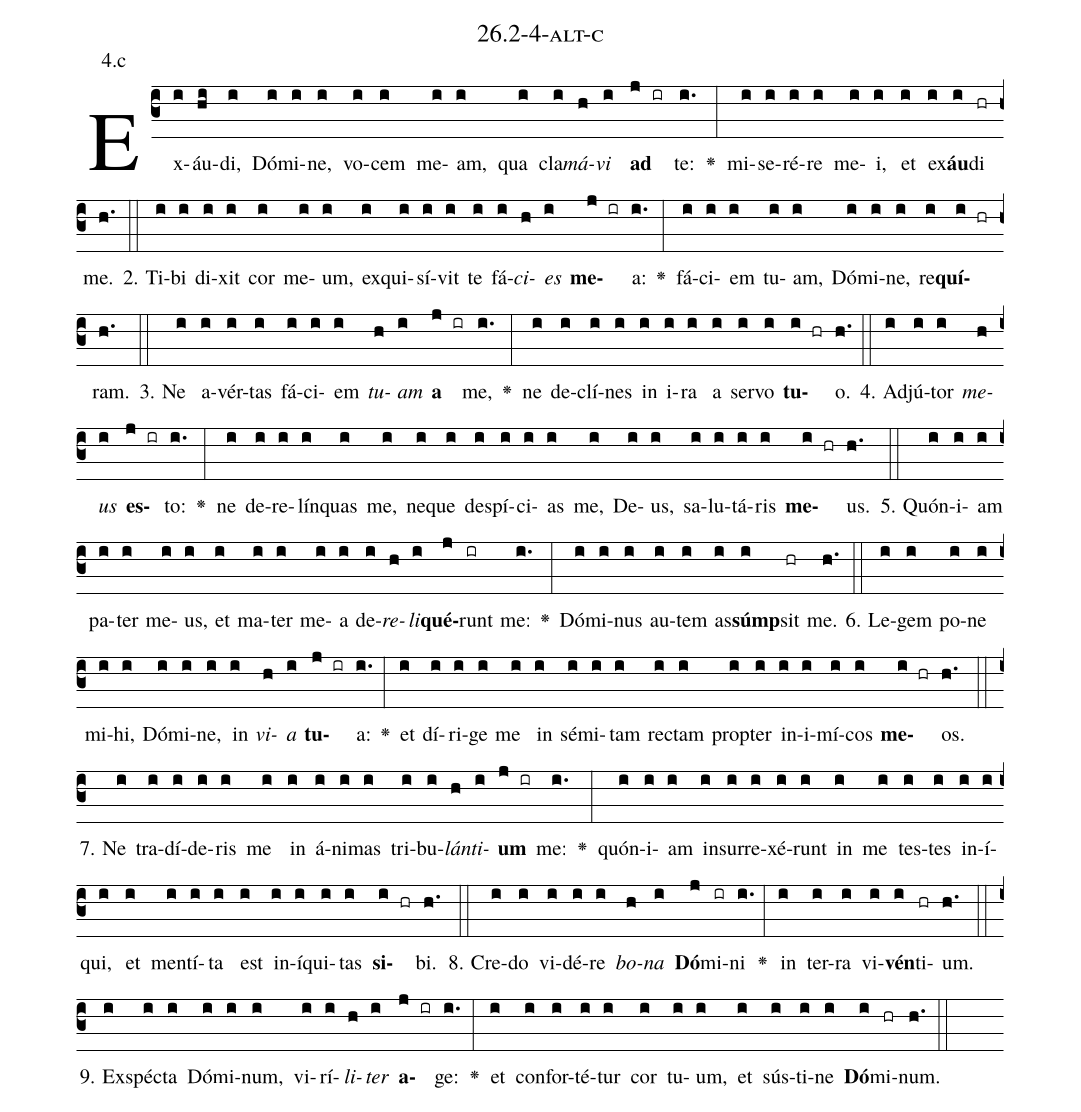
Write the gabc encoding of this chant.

name: 26.2-4-alt-c;
annotation: 4.c;
%%
(c3)Ex(i)áu(hi)di,(i) Dó(i)mi(i)ne,(i) vo(i)cem(i) me(i)am,(i) qua(i) cla(i)<i>má</i>(h)<i>vi</i>(i) <b>ad</b>(j ir) te:(i.) <v>\greheightstar</v>(:) mi(i)se(i)ré(i)re(i) me(i)i,(i) et(i) ex(i)<b>áu</b>(i)di(hr) me.(h.) (::)
2. Ti(i)bi(i) di(i)xit(i) cor(i) me(i)um,(i) ex(i)qui(i)sí(i)vit(i) te(i) fá(i)<i>ci</i>(h)<i>es</i>(i) <b>me</b>(j ir)a:(i.) <v>\greheightstar</v>(:) fá(i)ci(i)em(i) tu(i)am,(i) Dó(i)mi(i)ne,(i) re(i)<b>quí</b>(i hr)ram.(h.) (::)
3. Ne(i) a(i)vér(i)tas(i) fá(i)ci(i)em(i) <i>tu</i>(h)<i>am</i>(i) <b>a</b>(j ir) me,(i.) <v>\greheightstar</v>(:) ne(i) de(i)clí(i)nes(i) in(i) i(i)ra(i) a(i) ser(i)vo(i) <b>tu</b>(i hr)o.(h.) (::)
4. Ad(i)jú(i)tor(i) <i>me</i>(h)<i>us</i>(i) <b>es</b>(j ir)to:(i.) <v>\greheightstar</v>(:) ne(i) de(i)re(i)lín(i)quas(i) me,(i) ne(i)que(i) de(i)spí(i)ci(i)as(i) me,(i) De(i)us,(i) sa(i)lu(i)tá(i)ris(i) <b>me</b>(i hr)us.(h.) (::)
5. Quón(i)i(i)am(i) pa(i)ter(i) me(i)us,(i) et(i) ma(i)ter(i) me(i)a(i) de(i)<i>re</i>(h)<i>li</i>(i)<b>qué</b>(j)runt(ir) me:(i.) <v>\greheightstar</v>(:) Dó(i)mi(i)nus(i) au(i)tem(i) as(i)<b>súmp</b>(i)sit(hr) me.(h.) (::)
6. Le(i)gem(i) po(i)ne(i) mi(i)hi,(i) Dó(i)mi(i)ne,(i) in(i) <i>vi</i>(h)<i>a</i>(i) <b>tu</b>(j ir)a:(i.) <v>\greheightstar</v>(:) et(i) dí(i)ri(i)ge(i) me(i) in(i) sé(i)mi(i)tam(i) rec(i)tam(i) prop(i)ter(i) in(i)i(i)mí(i)cos(i) <b>me</b>(i hr)os.(h.) (::)
7. Ne(i) tra(i)dí(i)de(i)ris(i) me(i) in(i) á(i)ni(i)mas(i) tri(i)bu(i)<i>lán</i>(h)<i>ti</i>(i)<b>um</b>(j ir) me:(i.) <v>\greheightstar</v>(:) quón(i)i(i)am(i) in(i)sur(i)re(i)xé(i)runt(i) in(i) me(i) tes(i)tes(i) in(i)í(i)qui,(i) et(i) men(i)tí(i)ta(i) est(i) in(i)í(i)qui(i)tas(i) <b>si</b>(i hr)bi.(h.) (::)
8. Cre(i)do(i) vi(i)dé(i)re(i) <i>bo</i>(h)<i>na</i>(i) <b>Dó</b>(j)mi(ir)ni(i.) <v>\greheightstar</v>(:) in(i) ter(i)ra(i) vi(i)<b>vén</b>(i)ti(hr)um.(h.) (::)
9. Ex(i)spéc(i)ta(i) Dó(i)mi(i)num,(i) vi(i)rí(i)<i>li</i>(h)<i>ter</i>(i) <b>a</b>(j ir)ge:(i.) <v>\greheightstar</v>(:) et(i) con(i)for(i)té(i)tur(i) cor(i) tu(i)um,(i) et(i) sús(i)ti(i)ne(i) <b>Dó</b>(i)mi(hr)num.(h.) (::)
